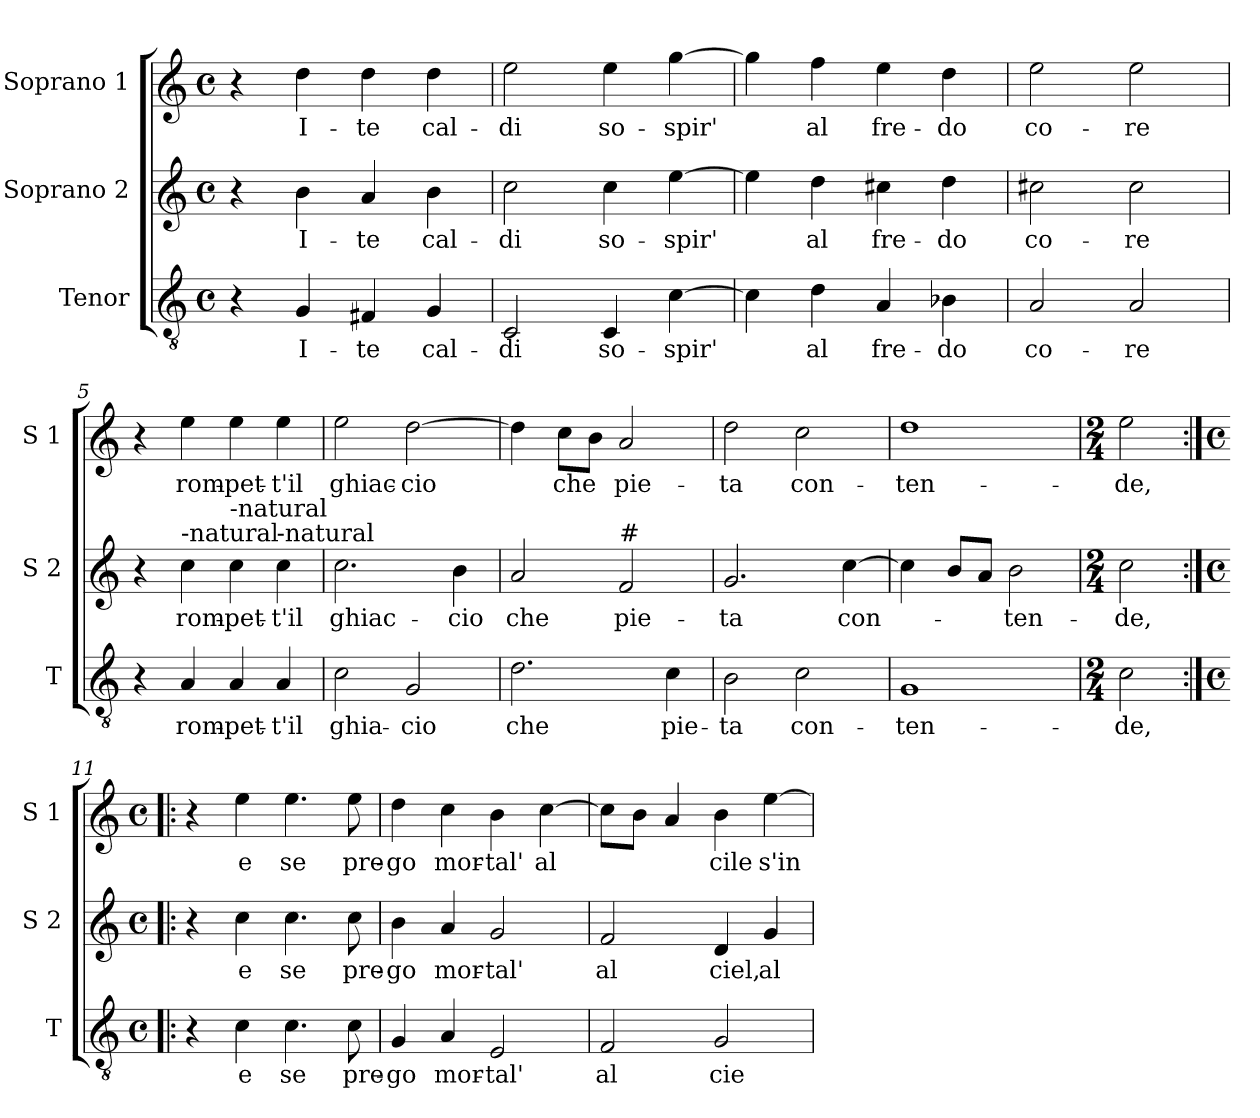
**kern	**text	**kern	**text	**kern	**text
*part3	*part3	*part2	*part2	*part1	*part1
*staff3	*staff3	*staff2	*staff2	*staff1	*staff1
*I"Tenor	*	*I"Soprano 2	*	*I"Soprano 1	*
*I'T	*	*I'S 2	*	*I'S 1	*
*clefGv2	*	*clefG2	*	*clefG2	*
*k[]	*	*k[]	*	*k[]	*
*C:	*	*C:	*	*C:	*
*M4/4	*	*M4/4	*	*M4/4	*
*met(c)	*	*met(c)	*	*met(c)	*
=1	=1	=1	=1	=1	=1
4r	.	4r	.	4r	.
!	!LO:LY:b	!	!LO:LY:b	!	!LO:LY:b
4G/	I-	4b\	I-	4dd\	I-
!	!LO:LY:b	!	!LO:LY:b	!	!LO:LY:b
4F#X/	-te	4a/	-te	4dd\	-te
!	!LO:LY:b	!	!LO:LY:b	!	!LO:LY:b
4G/	cal-	4b\	cal-	4dd\	cal-
=2	=2	=2	=2	=2	=2
!	!LO:LY:b	!	!LO:LY:b	!	!LO:LY:b
2C/	-di	2cc\	-di	2ee\	-di
!	!LO:LY:b	!	!LO:LY:b	!	!LO:LY:b
4C/	so-	4cc\	so-	4ee\	so-
!	!LO:LY:b	!	!LO:LY:b	!	!LO:LY:b
[4c\	-spir'	[4ee\	-spir'	[4gg\	-spir'
=3	=3	=3	=3	=3	=3
4c\]	.	4ee\]	.	4gg\]	.
!	!LO:LY:b	!	!LO:LY:b	!	!LO:LY:b
4d\	al	4dd\	al	4ff\	al
!	!LO:LY:b	!	!LO:LY:b	!	!LO:LY:b
4A/	fre-	4cc#X\	fre-	4ee\	fre-
!	!LO:LY:b	!	!LO:LY:b	!	!LO:LY:b
4B-X\	-do	4dd\	-do	4dd\	-do
=4	=4	=4	=4	=4	=4
!	!LO:LY:b	!	!LO:LY:b	!	!LO:LY:b
2A/	co-	2cc#X\	co-	2ee\	co-
!	!LO:LY:b	!	!LO:LY:b	!	!LO:LY:b
2A/	-re	2cc#\	-re	2ee\	-re
=5	=5	=5	=5	=5	=5
4r	.	4r	.	4r	.
!	!	!LO:TX:a:t=-natural	!	!	!
!	!LO:LY:b	!	!LO:LY:b	!	!LO:LY:b
4A/	rom-	4cc\	rom-	4ee\	rom-
!	!	!LO:TX:a:t=-natural	!	!	!
!	!LO:LY:b	!	!LO:LY:b	!	!LO:LY:b
4A/	-pet-	4cc\	-pet-	4ee\	-pet-
!	!	!LO:TX:a:t=-natural	!	!	!
!	!LO:LY:b	!	!LO:LY:b	!	!LO:LY:b
4A/	-t'il	4cc\	-t'il	4ee\	-t'il
!!LO:LB:g=z
=6	=6	=6	=6	=6	=6
!	!LO:LY:b	!	!LO:LY:b	!	!LO:LY:b
2c\	ghia-	2.cc\	ghiac-	2ee\	ghiac-
!	!LO:LY:b	!	!	!	!LO:LY:b
2G/	-cio	.	.	[2dd\	-cio
!	!	!	!LO:LY:b	!	!
.	.	4b\	-cio	.	.
=7	=7	=7	=7	=7	=7
!	!LO:LY:b	!	!LO:LY:b	!	!
2.d\	che	2a/	che	4dd\]	.
!	!	!	!	!	!LO:LY:b
.	.	.	.	8cc\L	che
.	.	.	.	8b\J	.
!	!	!LO:TX:a:t=#	!	!	!
!	!	!	!LO:LY:b	!	!LO:LY:b
.	.	2f/	pie-	2a/	pie-
!	!LO:LY:b	!	!	!	!
4c\	pie-	.	.	.	.
=8	=8	=8	=8	=8	=8
!	!LO:LY:b	!	!LO:LY:b	!	!LO:LY:b
2B\	-ta	2.g/	-ta	2dd\	-ta
!	!LO:LY:b	!	!	!	!LO:LY:b
2c\	con-	.	.	2cc\	con-
!	!	!	!LO:LY:b	!	!
.	.	[4cc\	con-	.	.
=9	=9	=9	=9	=9	=9
!	!LO:LY:b	!	!	!	!LO:LY:b
1G	-ten-	4cc\]	.	1dd	-ten-
.	.	8b/L	.	.	.
.	.	8a/J	.	.	.
!	!	!	!LO:LY:b	!	!
.	.	2b\	-ten-	.	.
=10	=10	=10	=10	=10	=10
*M2/4	*	*M2/4	*	*M2/4	*
!	!LO:LY:b	!	!LO:LY:b	!	!LO:LY:b
2c\	-de,	2cc\	-de,	2ee\	-de,
!!LO:LB:g=z
=11:|!|:	=11:|!|:	=11:|!|:	=11:|!|:	=11:|!|:	=11:|!|:
*M4/4	*	*M4/4	*	*M4/4	*
*met(c)	*	*met(c)	*	*met(c)	*
4r	.	4r	.	4r	.
!	!LO:LY:b	!	!LO:LY:b	!	!LO:LY:b
4c\	e	4cc\	e	4ee\	e
!	!LO:LY:b	!	!LO:LY:b	!	!LO:LY:b
4.c\	se	4.cc\	se	4.ee\	se
!	!LO:LY:b	!	!LO:LY:b	!	!LO:LY:b
8c\	pre-	8cc\	pre-	8ee\	pre-
=12	=12	=12	=12	=12	=12
!	!LO:LY:b	!	!LO:LY:b	!	!LO:LY:b
4G/	-go	4b\	-go	4dd\	-go
!	!LO:LY:b	!	!LO:LY:b	!	!LO:LY:b
4A/	mor-	4a/	mor-	4cc\	mor-
!	!LO:LY:b	!	!LO:LY:b	!	!LO:LY:b
2E/	-tal'	2g/	-tal'	4b\	-tal'
!	!	!	!	!	!LO:LY:b
.	.	.	.	[4cc\	al
=13	=13	=13	=13	=13	=13
!	!LO:LY:b	!	!LO:LY:b	!	!
2F/	al	2f/	al	8cc\L]	.
.	.	.	.	8b\J	.
.	.	.	.	4a/	.
!	!LO:LY:b	!	!LO:LY:b	!	!LO:LY:b
2G/	cie	4d/	ciel,	4b\	cile
!	!	!	!LO:LY:b	!	!LO:LY:b
.	.	4g/	al	[4ee\	s'in-
=	=	=	=	=	=
*-	*-	*-	*-	*-	*-
